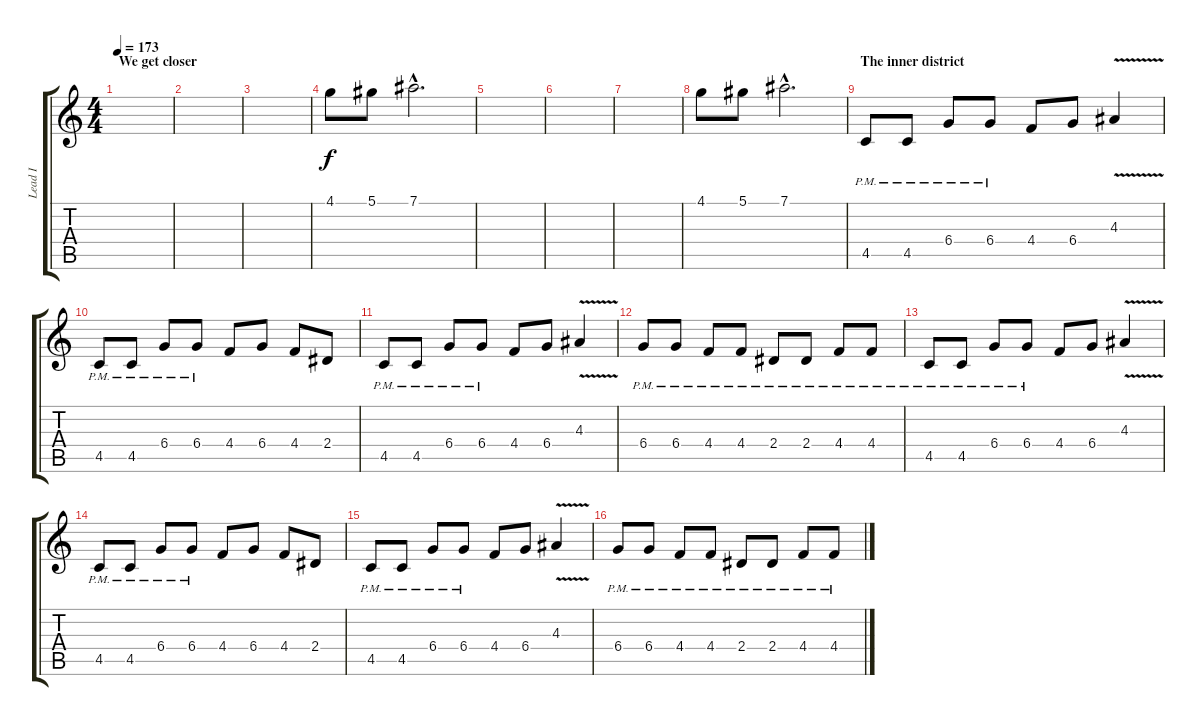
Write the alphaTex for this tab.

\track ("Lead I" "Lead I") {instrument distortionguitar}
\staff {score tabs}
\tuning (Eb4 Bb3 Gb3 Db3 Ab2 Eb2) {hide}
\ts (4 4)
\section ("" "We get closer")
\tempo 173
\clef g2
\ks c
|
|
|
4.1.8 5.1.8 7.1{hac}.2{d} |
|
|
|
4.1.8 5.1.8 7.1{hac}.2{d} |
\section ("" "The inner district")
4.5{pm}.8 4.5{pm}.8 6.4{pm}.8 6.4{pm}.8 4.4.8 6.4.8 4.3{v}.4 |
4.5{pm}.8 4.5{pm}.8 6.4{pm}.8 6.4{pm}.8 4.4.8 6.4.8 4.4.8 2.4.8 |
4.5{pm}.8 4.5{pm}.8 6.4{pm}.8 6.4{pm}.8 4.4.8 6.4.8 4.3{v}.4 |
6.4{pm}.8 6.4{pm}.8 4.4{pm}.8 4.4{pm}.8 2.4{pm}.8 2.4{pm}.8 4.4{pm}.8 4.4{pm}.8 |
4.5{pm}.8 4.5{pm}.8 6.4{pm}.8 6.4{pm}.8 4.4.8 6.4.8 4.3{v}.4 |
4.5{pm}.8 4.5{pm}.8 6.4{pm}.8 6.4{pm}.8 4.4.8 6.4.8 4.4.8 2.4.8 |
4.5{pm}.8 4.5{pm}.8 6.4{pm}.8 6.4{pm}.8 4.4.8 6.4.8 4.3{v}.4 |
6.4{pm}.8 6.4{pm}.8 4.4{pm}.8 4.4{pm}.8 2.4{pm}.8 2.4{pm}.8 4.4{pm}.8 4.4{pm}.8
